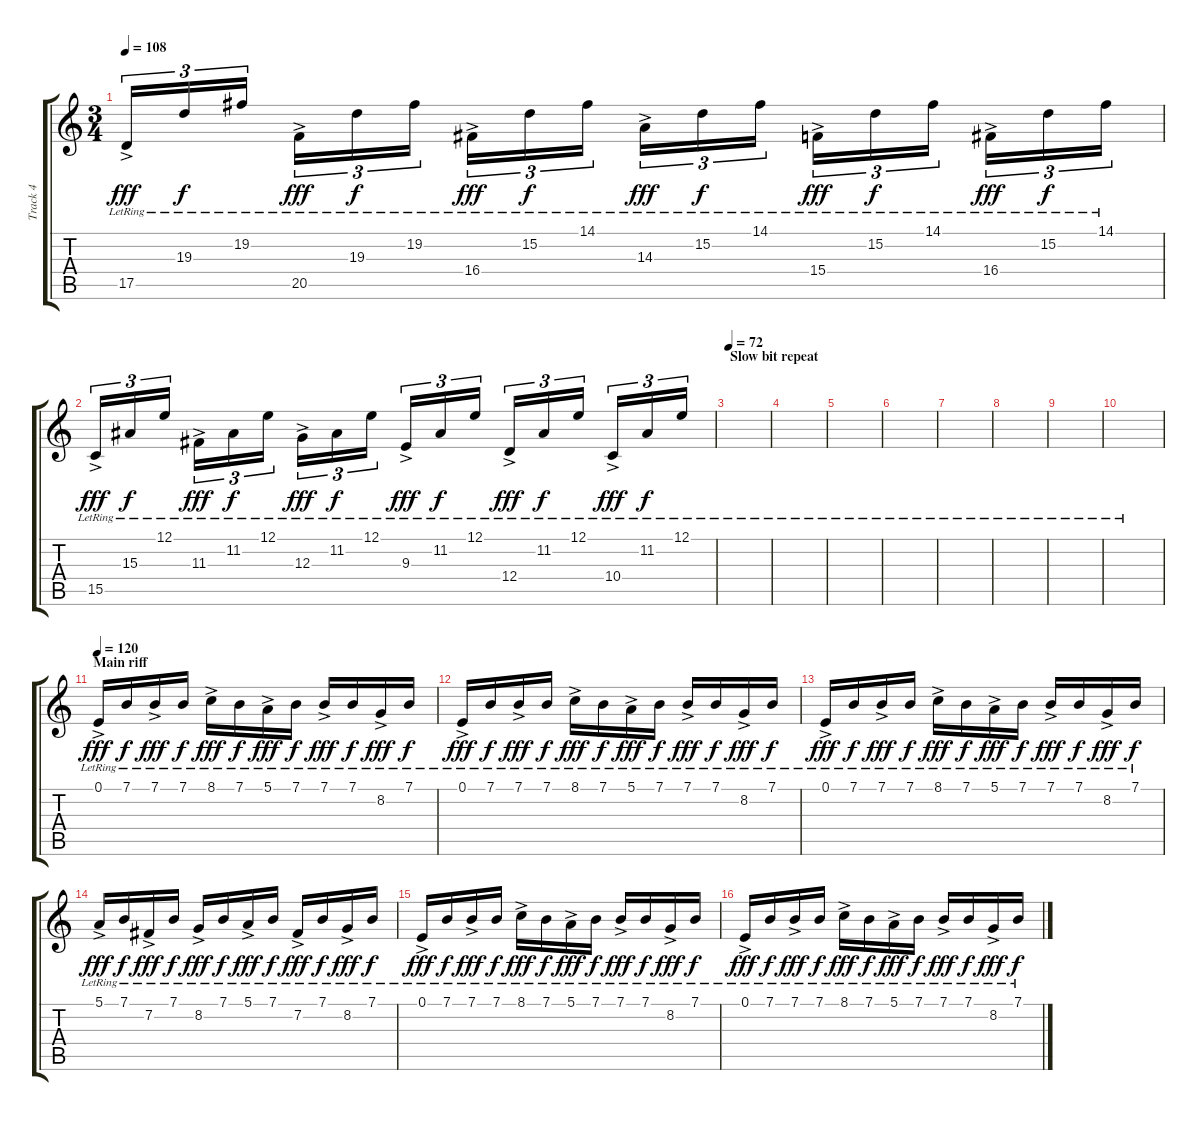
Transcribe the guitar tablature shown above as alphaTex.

\track ("Track 4" "Track 4") {instrument brightacousticpiano}
\staff {score tabs}
\tuning (E4 B3 G3 D3 A2 E2) {hide}
\ts (3 4)
\tempo 108
\clef g2
\ks c
17.5{ac lr}.16{tu (3 2) dy fff} 19.3{lr}.16{tu (3 2) dy f} 19.2{lr}.16{tu (3 2)} 20.5{ac lr}.16{tu (3 2) dy fff} 19.3{lr}.16{tu (3 2) dy f} 19.2{lr}.16{tu (3 2)} 16.4{ac lr}.16{tu (3 2) dy fff} 15.2{lr}.16{tu (3 2) dy f} 14.1{lr}.16{tu (3 2)} 14.3{ac lr}.16{tu (3 2) dy fff} 15.2{lr}.16{tu (3 2) dy f} 14.1{lr}.16{tu (3 2)} 15.4{ac lr}.16{tu (3 2) dy fff} 15.2{lr}.16{tu (3 2) dy f} 14.1{lr}.16{tu (3 2)} 16.4{ac lr}.16{tu (3 2) dy fff} 15.2{lr}.16{tu (3 2) dy f} 14.1{lr}.16{tu (3 2)} |
15.5{ac lr}.16{tu (3 2) dy fff} 15.3{lr}.16{tu (3 2) dy f} 12.1{lr}.16{tu (3 2)} 11.3{ac lr}.16{tu (3 2) dy fff} 11.2{lr}.16{tu (3 2) dy f} 12.1{lr}.16{tu (3 2)} 12.3{ac lr}.16{tu (3 2) dy fff} 11.2{lr}.16{tu (3 2) dy f} 12.1{lr}.16{tu (3 2)} 9.3{ac lr}.16{tu (3 2) dy fff} 11.2{lr}.16{tu (3 2) dy f} 12.1{lr}.16{tu (3 2)} 12.4{ac lr}.16{tu (3 2) dy fff} 11.2{lr}.16{tu (3 2) dy f} 12.1{lr}.16{tu (3 2)} 10.4{ac lr}.16{tu (3 2) dy fff} 11.2{lr}.16{tu (3 2) dy f} 12.1{lr}.16{tu (3 2)} |
\section ("" "Slow bit repeat")
\tempo 72
|
|
|
|
|
|
|
|
\section ("" "Main riff")
\tempo 120
0.1{ac lr}.16{dy fff volume 16 balance 0} 7.1{lr}.16{dy f balance 1} 7.1{ac lr}.16{dy fff} 7.1{lr}.16{dy f} 8.1{ac lr}.16{dy fff} 7.1{lr}.16{dy f} 5.1{ac lr}.16{dy fff} 7.1{lr}.16{dy f} 7.1{ac lr}.16{dy fff} 7.1{lr}.16{dy f} 8.2{ac lr}.16{dy fff} 7.1{lr}.16{dy f} |
0.1{ac lr}.16{dy fff} 7.1{lr}.16{dy f} 7.1{ac lr}.16{dy fff} 7.1{lr}.16{dy f} 8.1{ac lr}.16{dy fff} 7.1{lr}.16{dy f} 5.1{ac lr}.16{dy fff} 7.1{lr}.16{dy f} 7.1{ac lr}.16{dy fff} 7.1{lr}.16{dy f} 8.2{ac lr}.16{dy fff} 7.1{lr}.16{dy f} |
0.1{ac lr}.16{dy fff} 7.1{lr}.16{dy f} 7.1{ac lr}.16{dy fff} 7.1{lr}.16{dy f} 8.1{ac lr}.16{dy fff} 7.1{lr}.16{dy f} 5.1{ac lr}.16{dy fff} 7.1{lr}.16{dy f} 7.1{ac lr}.16{dy fff} 7.1{lr}.16{dy f} 8.2{ac lr}.16{dy fff} 7.1{lr}.16{dy f} |
5.1{ac lr}.16{dy fff} 7.1{lr}.16{dy f} 7.2{ac lr}.16{dy fff} 7.1{lr}.16{dy f} 8.2{ac lr}.16{dy fff} 7.1{lr}.16{dy f} 5.1{ac lr}.16{dy fff} 7.1{lr}.16{dy f} 7.2{ac lr}.16{dy fff} 7.1{lr}.16{dy f} 8.2{ac lr}.16{dy fff} 7.1{lr}.16{dy f} |
0.1{ac lr}.16{dy fff} 7.1{lr}.16{dy f} 7.1{ac lr}.16{dy fff} 7.1{lr}.16{dy f} 8.1{ac lr}.16{dy fff} 7.1{lr}.16{dy f} 5.1{ac lr}.16{dy fff} 7.1{lr}.16{dy f} 7.1{ac lr}.16{dy fff} 7.1{lr}.16{dy f} 8.2{ac lr}.16{dy fff} 7.1{lr}.16{dy f} |
0.1{ac lr}.16{dy fff} 7.1{lr}.16{dy f} 7.1{ac lr}.16{dy fff} 7.1{lr}.16{dy f} 8.1{ac lr}.16{dy fff} 7.1{lr}.16{dy f} 5.1{ac lr}.16{dy fff} 7.1{lr}.16{dy f} 7.1{ac lr}.16{dy fff} 7.1{lr}.16{dy f} 8.2{ac lr}.16{dy fff} 7.1{lr}.16{dy f}
